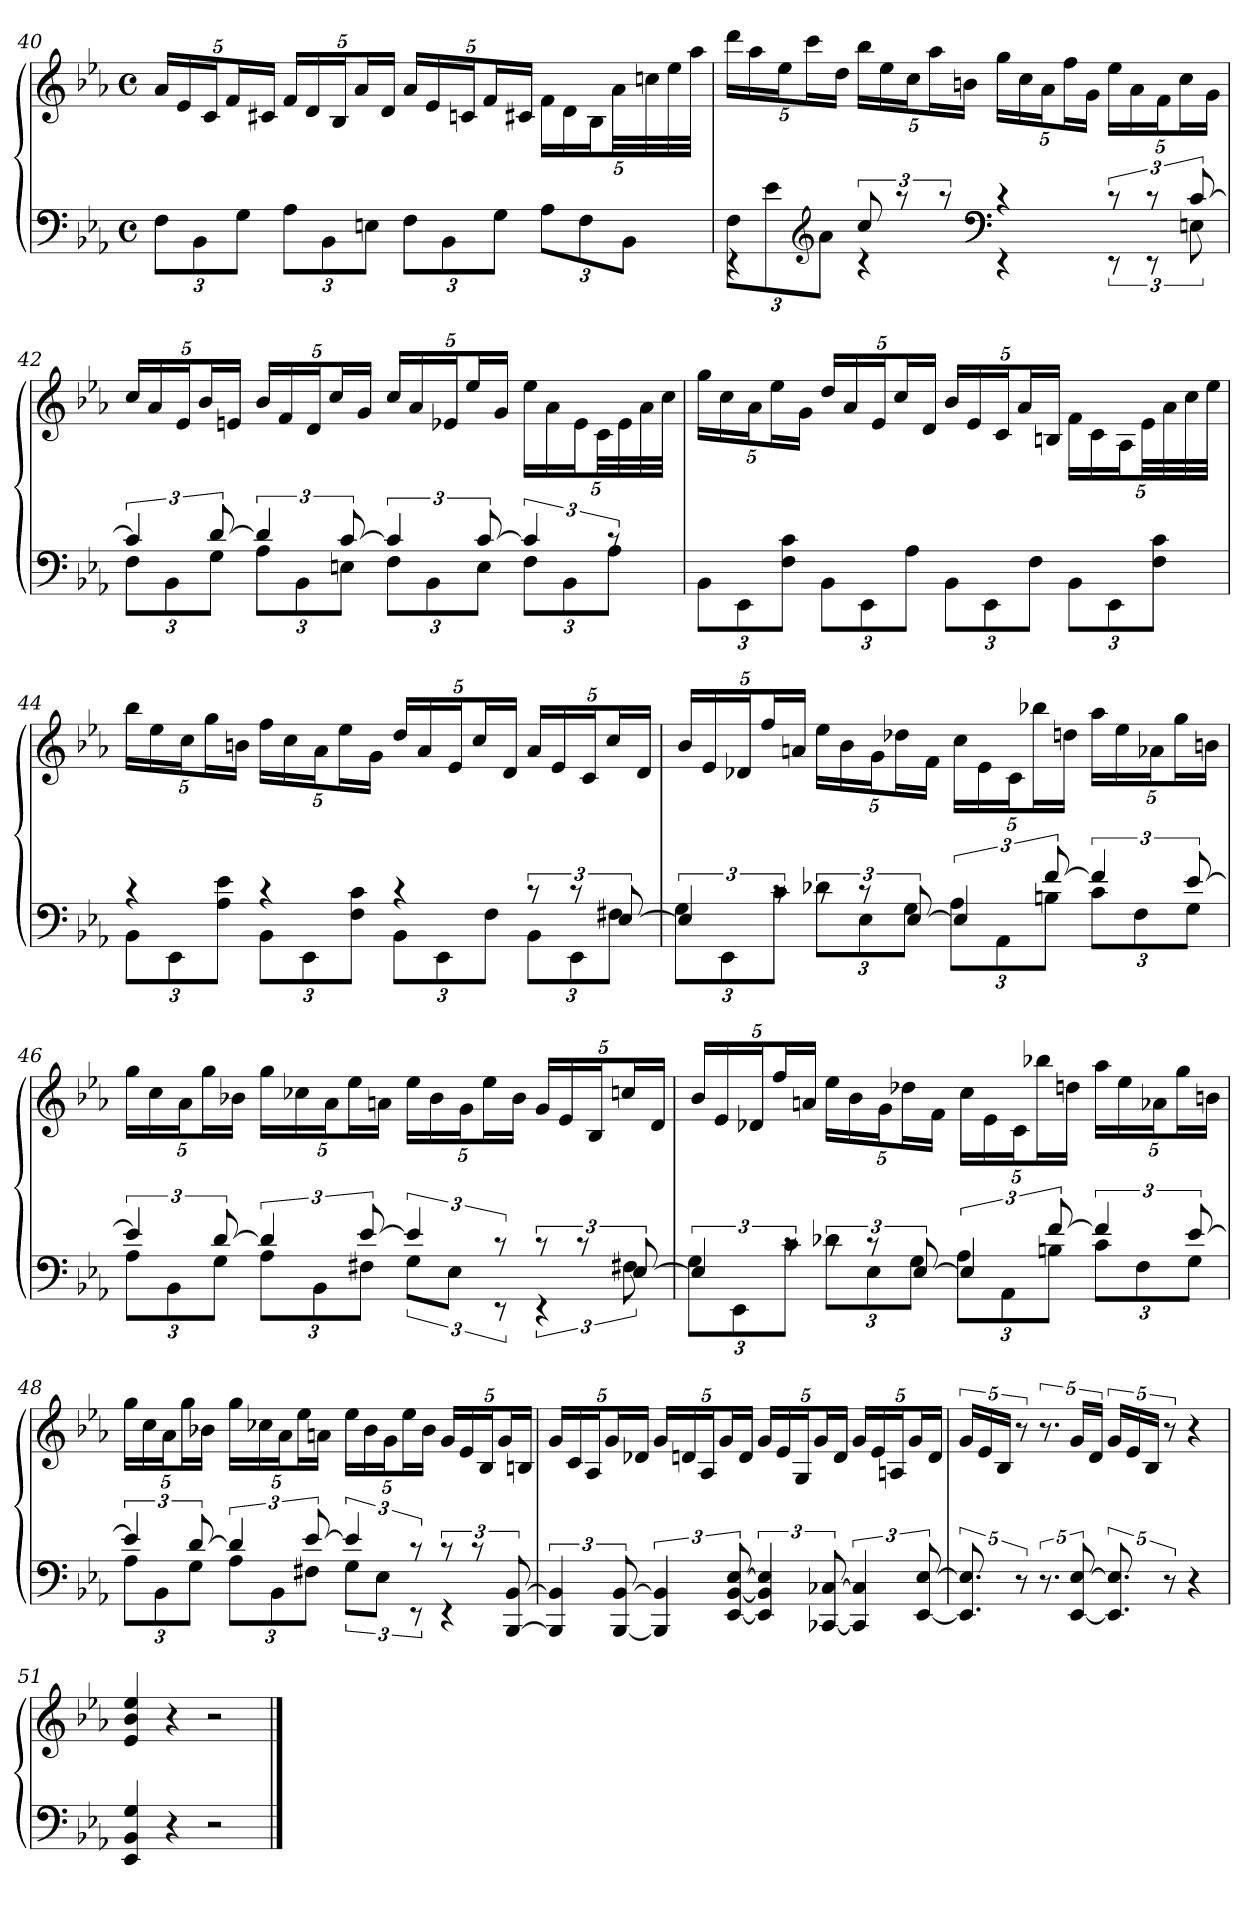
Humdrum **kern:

**kern	**kern
*part1	*part1
*staff2	*staff1
*clefF4	*clefG2
*k[b-e-a-]	*k[b-e-a-]
*M4/4	*M4/4
*met(c)	*met(c)
=40	=40
12F\L	20a-/LL
.	20e-/
12BB-\	.
.	20c/J
.	20f/L
12G\J	.
.	20c#X/JJ
12A-\L	20f/LL
.	20d/
12BB-\	.
.	20B-/J
.	20a-/L
12En\J	.
.	20d/JJ
12F\L	20a-/LL
.	20e-/
12BB-\	.
.	20cn/J
.	20f/L
12G\J	.
.	20c#X/JJ
12A-\L	20f\LL
.	20d\
12F\	.
.	20B-\J
.	40a-\LL
12BB-\J	.
.	40ccn\
.	40ee-\
.	40aa-\JJJ
=41	=41
*^	*
12F\L	4rEE	20ddd\LL
.	.	20aa-\
12e-\	.	.
.	.	20ee-\J
.	.	20ccc\L
*clefG2	*	*
12a-\J	.	.
.	.	20dd\JJ
12cc	4rc	20bb-\LL
.	.	20ee-\
12raa	.	.
.	.	20cc\J
.	.	20aa-\L
12raa	.	.
.	.	20bn\JJ
*clefF4	*	*
4rc	4rEE	20gg\LL
.	.	20cc\
.	.	20a-\J
.	.	20ff\L
.	.	20g\JJ
12rc	12rEE	20ee-\LL
.	.	20a-\
12rc	12rEE	.
.	.	20f\J
.	.	20cc\L
[12c	12En	.
.	.	20g\JJ
=42	=42	=42
6c]	12F\L	20cc/LL
.	.	20a-/
.	12BB-\	.
.	.	20e-/J
.	.	20b-/L
[12d	12G\J	.
.	.	20en/JJ
6d]	12A-\L	20b-/LL
.	.	20f/
.	12BB-\	.
.	.	20d/J
.	.	20cc/L
[12c	12En\J	.
.	.	20g/JJ
6c]	12F\L	20cc/LL
.	.	20a-/
.	12BB-\	.
.	.	20e-X/J
.	.	20ee-/L
[12c	12E\J	.
.	.	20g/JJ
6c]	12F\L	20ee-\LL
.	.	20a-\
.	12BB-\	.
.	.	20e-\J
.	.	40c\LL
12rc	12A-\J	.
.	.	40e-\
.	.	40a-\
.	.	40cc\JJJ
*v	*v	*
=43	=43
12BB-\L	20gg\LL
.	20cc\
12EE-\	.
.	20a-\J
.	20ee-\L
12F\ 12c\J	.
.	20g\JJ
12BB-\L	20dd/LL
.	20a-/
12EE-\	.
.	20e-/J
.	20cc/L
12A-\J	.
.	20d/JJ
12BB-\L	20b-/LL
.	20e-/
12EE-\	.
.	20c/J
.	20a-/L
12F\J	.
.	20Bn/JJ
12BB-\L	20f\LL
.	20c\
12EE-\	.
.	20A-\J
.	40e-\LL
12F\ 12c\J	.
.	40a-\
.	40cc\
.	40ee-\JJJ
=44	=44
*^	*
4rc	12BB-\L	20bb-\LL
.	.	20ee-\
.	12EE-\	.
.	.	20cc\J
.	.	20gg\L
.	12A-\ 12e-\J	.
.	.	20bn\JJ
4rc	12BB-\L	20ff\LL
.	.	20cc\
.	12EE-\	.
.	.	20a-\J
.	.	20ee-\L
.	12F\ 12c\J	.
.	.	20g\JJ
4rc	12BB-\L	20dd/LL
.	.	20a-/
.	12EE-\	.
.	.	20e-/J
.	.	20cc/L
.	12F\J	.
.	.	20d/JJ
12rc	12BB-\L	20a-/LL
.	.	20e-/
12rc	12EE-\	.
.	.	20c/J
.	.	20cc/L
[12E-	12F#X\J	.
.	.	20d/JJ
=45	=45	=45
6E-]	12G\L	20b-/LL
.	.	20e-/
.	12EE-\	.
.	.	20d-X/J
.	.	20ff/L
12rc	12c\J	.
.	.	20an/JJ
12rc	12d-X\L	20ee-\LL
.	.	20b-\
12rc	12E-\	.
.	.	20g\J
.	.	20dd-X\L
[12E-	12G\J	.
.	.	20f\JJ
6E-]	12A-\L	20cc\LL
.	.	20e-\
.	12AA-\	.
.	.	20c\J
.	.	20bb-X\L
[12f	12Bn\J	.
.	.	20ddn\JJ
6f]	12c\L	20aa-\LL
.	.	20ee-\
.	12F\	.
.	.	20a-X\J
.	.	20gg\L
[12e-	12G\J	.
.	.	20bn\JJ
=46	=46	=46
6e-]	12A-\L	20gg\LL
.	.	20cc\
.	12BB-\	.
.	.	20a-\J
.	.	20gg\L
[12d	12G\J	.
.	.	20b-X\JJ
6d]	12A-\L	20gg\LL
.	.	20cc-X\
.	12BB-\	.
.	.	20a-\J
.	.	20ee-\L
[12e-	12F#X\J	.
.	.	20an\JJ
6e-]	12G\L	20ee-\LL
.	.	20b-\
.	12E-\J	.
.	.	20g\J
.	.	20ee-\L
12rc	12rEE	.
.	.	20b-\JJ
12rc	6rEE	20g/LL
.	.	20e-/
12rc	.	.
.	.	20B-/J
.	.	20ccn/L
[12E-	12F#X	.
.	.	20d/JJ
=47	=47	=47
6E-]	12G\L	20b-/LL
.	.	20e-/
.	12EE-\	.
.	.	20d-X/J
.	.	20ff/L
12rc	12c\J	.
.	.	20an/JJ
12rc	12d-X\L	20ee-\LL
.	.	20b-\
12rc	12E-\	.
.	.	20g\J
.	.	20dd-X\L
[12E-	12G\J	.
.	.	20f\JJ
6E-]	12A-\L	20cc\LL
.	.	20e-\
.	12AA-\	.
.	.	20c\J
.	.	20bb-X\L
[12f	12Bn\J	.
.	.	20ddn\JJ
6f]	12c\L	20aa-\LL
.	.	20ee-\
.	12F\	.
.	.	20a-X\J
.	.	20gg\L
[12e-	12G\J	.
.	.	20bn\JJ
=48	=48	=48
6e-]	12A-\L	20gg\LL
.	.	20cc\
.	12BB-\	.
.	.	20a-\J
.	.	20gg\L
[12d	12G\J	.
.	.	20b-X\JJ
6d]	12A-\L	20gg\LL
.	.	20cc-X\
.	12BB-\	.
.	.	20a-\J
.	.	20ee-\L
[12e-	12F#X\J	.
.	.	20an\JJ
6e-]	12G\L	20ee-\LL
.	.	20b-\
.	12E-\J	.
.	.	20g\J
.	.	20ee-\L
12rc	12rEE	.
.	.	20b-\JJ
12rc	4rEE	20g/LL
.	.	20e-/
12rc	.	.
.	.	20B-/J
.	.	20g/L
[12BBB- [12BB-	.	.
.	.	20Bn/JJ
*v	*v	*
=49	=49
6BBB-] 6BB-]	20g/LL
.	20c/
.	20A-/J
.	20g/L
[12BBB- [12BB-	.
.	20d-X/JJ
6BBB-] 6BB-]	20g/LL
.	20dn/
.	20A-/J
.	20g/L
[12EE- [12BB- [12E-	.
.	20d/JJ
6EE-] 6BB-] 6E-]	20g/LL
.	20e-/
.	20G/J
.	20g/L
[12CC-X [12C-X	.
.	20d/JJ
6CC-] 6C-]	20g/LL
.	20e-/
.	20An/J
.	20g/L
[12EE- [12E-	.
.	20d/JJ
=50	=50
10.EE-] 10.E-]	20g/LL
.	20e-/
.	20B-/JJ
10r	10r
10.r	10.r
[10EE- [10E-	20g/LL
.	20d/JJ
10.EE-] 10.E-]	20g/LL
.	20e-/
.	20B-/JJ
10r	10r
4r	4r
=51	=51
4EE- 4BB- 4G	4e- 4b- 4ee-
4r	4r
2r	2r
==	==
*-	*-
